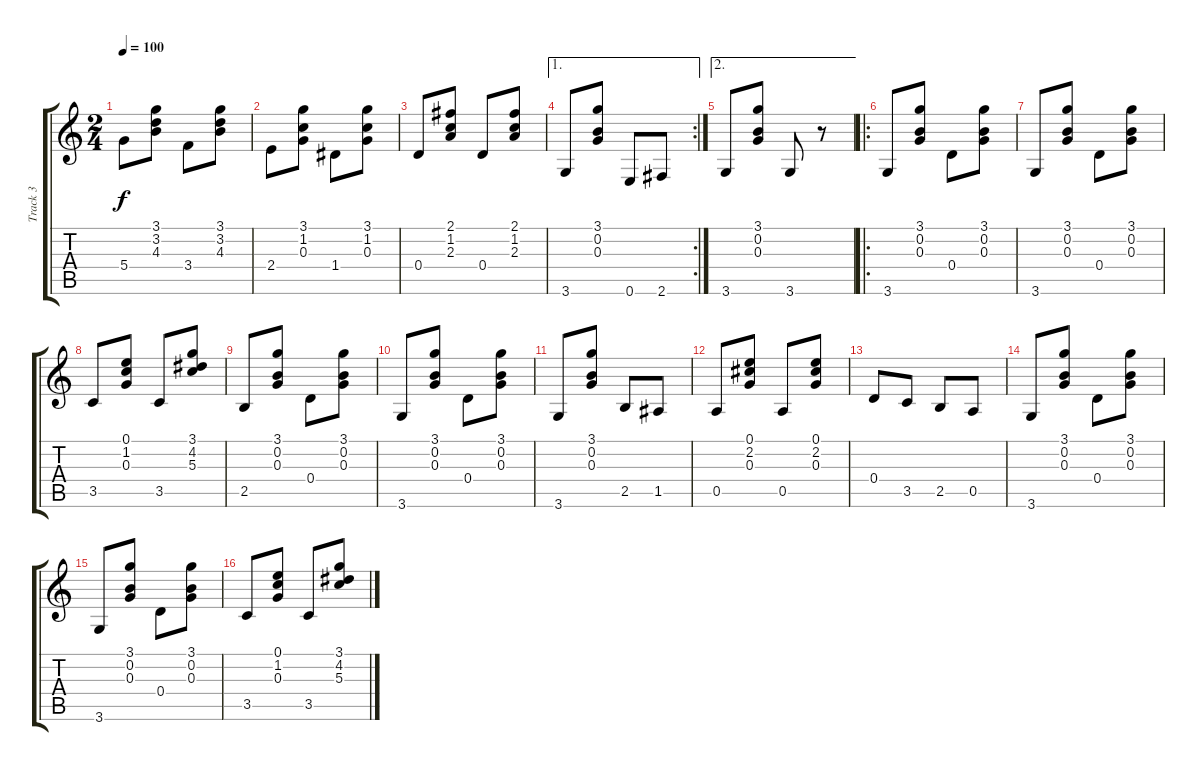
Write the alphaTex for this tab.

\track ("Track 3" "Track 3") {instrument acousticguitarsteel}
\staff {score tabs}
\tuning (E4 B3 G3 D3 A2 E2) {hide}
\ts (2 4)
\tempo 100
\clef g2
\ks c
5.4.8{dy f} (3.1 3.2 4.3).8 3.4.8 (3.1 3.2 4.3).8 |
2.4.8 (3.1 1.2 0.3).8 1.4.8 (3.1 1.2 0.3).8 |
0.4.8 (2.1 1.2 2.3).8 0.4.8 (2.1 1.2 2.3).8 |
\ae 1
\rc 2
3.6.8 (3.1 0.2 0.3).8 0.6.8 2.6.8 |
\ae 2
3.6.8 (3.1 0.2 0.3).8 3.6.8 r.8 |
\ro
3.6.8 (3.1 0.2 0.3).8 0.4.8 (3.1 0.2 0.3).8 |
3.6.8 (3.1 0.2 0.3).8 0.4.8 (3.1 0.2 0.3).8 |
3.5.8 (0.1 1.2 0.3).8 3.5.8 (3.1 4.2 5.3).8 |
2.5.8 (3.1 0.2 0.3).8 0.4.8 (3.1 0.2 0.3).8 |
3.6.8 (3.1 0.2 0.3).8 0.4.8 (3.1 0.2 0.3).8 |
3.6.8 (3.1 0.2 0.3).8 2.5.8 1.5.8 |
0.5.8 (0.1 2.2 0.3).8 0.5.8 (0.1 2.2 0.3).8 |
0.4.8 3.5.8 2.5.8 0.5.8 |
3.6.8 (3.1 0.2 0.3).8 0.4.8 (3.1 0.2 0.3).8 |
3.6.8 (3.1 0.2 0.3).8 0.4.8 (3.1 0.2 0.3).8 |
3.5.8 (0.1 1.2 0.3).8 3.5.8 (3.1 4.2 5.3).8
